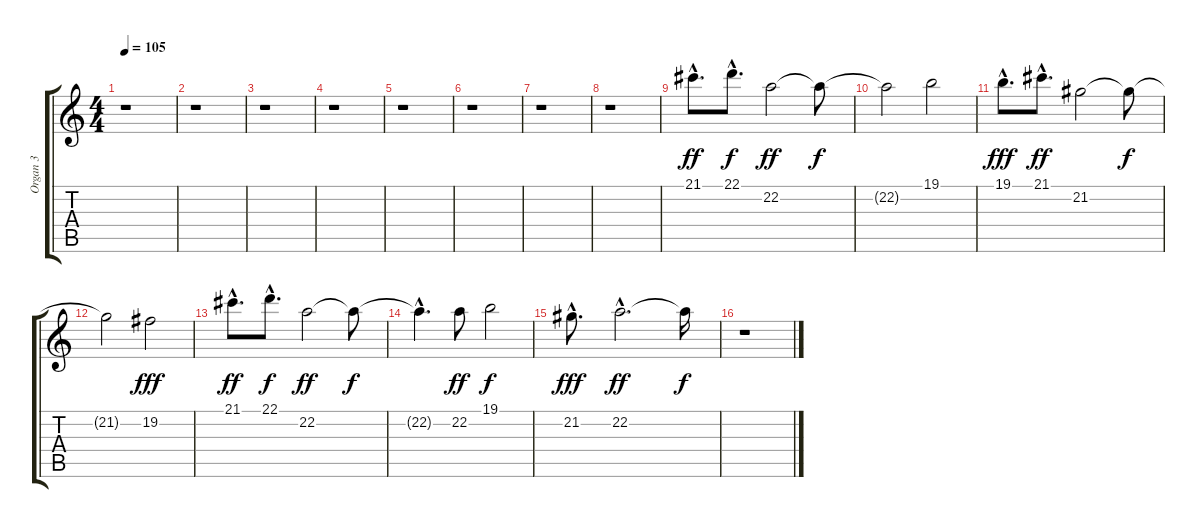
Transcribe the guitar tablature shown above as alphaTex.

\track ("Organ 3" "Organ 3") {instrument rockorgan}
\staff {score tabs}
\tuning (E4 B3 G3 D3 A2 E2) {hide}
\ts (4 4)
\tempo 105
\clef g2
\ks c
r.1{dy ff} |
r.1 |
r.1 |
r.1 |
r.1 |
r.1 |
r.1 |
r.1 |
21.1{hac}.8{d} 22.1{hac}.8{d dy f} 22.2.2{dy ff} 22.2{t}.8{dy f} |
22.2{t}.2 19.1.2 |
19.1{hac}.8{d dy fff} 21.1{hac}.8{d dy ff} 21.2.2 21.2{t}.8{dy f} |
21.2{t}.2 19.2.2{dy fff} |
21.1{hac}.8{d dy ff} 22.1{hac}.8{d dy f} 22.2.2{dy ff} 22.2{t}.8{dy f} |
22.2{hac t}.4{d} 22.2.8{dy ff} 19.1.2{dy f} |
21.2{hac}.8{d dy fff} 22.2{hac}.2{d dy ff} 22.2{t}.16{dy f} |
r.1
